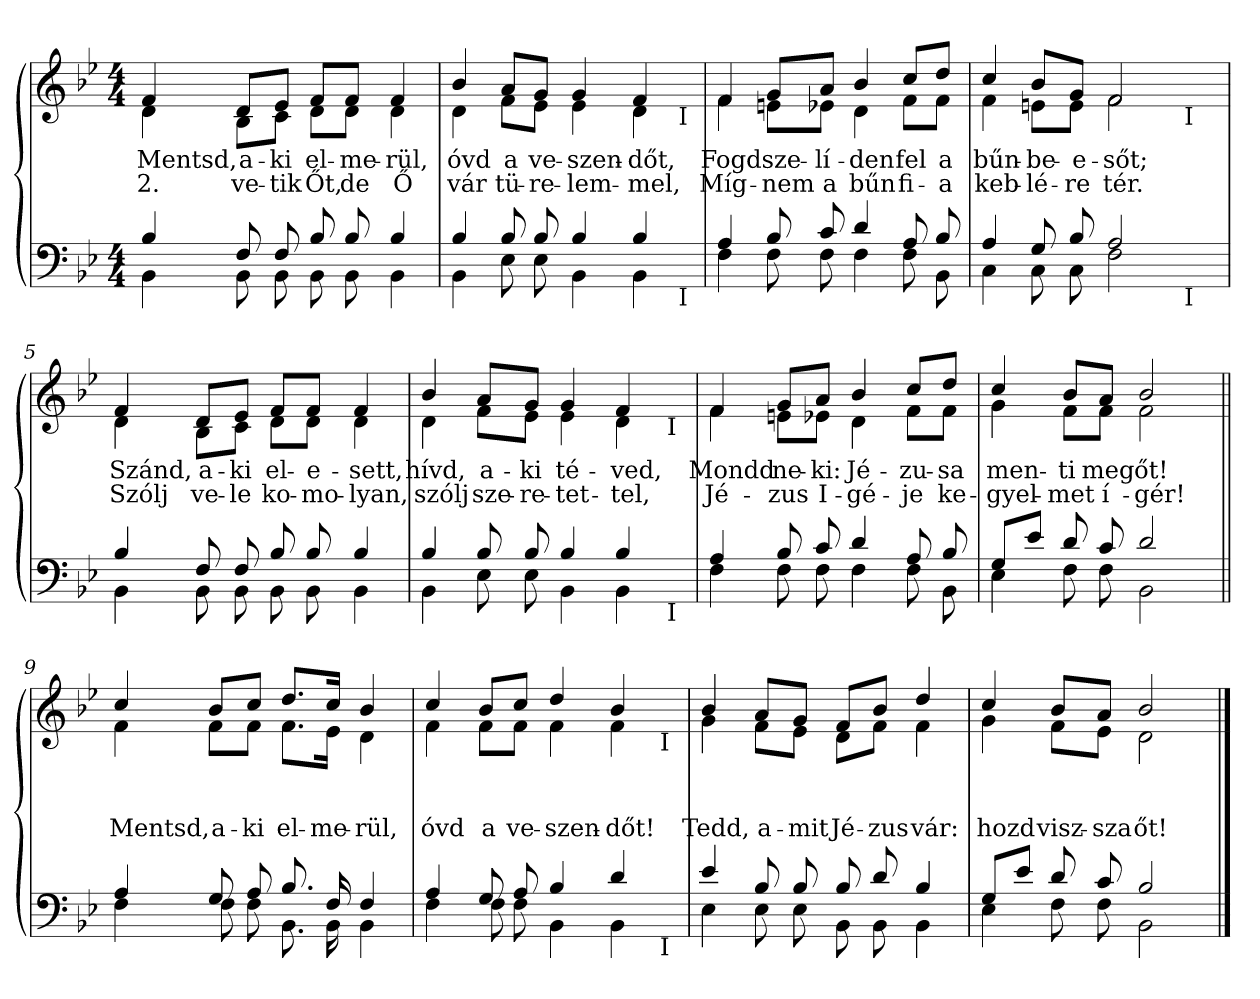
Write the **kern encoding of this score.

**kern	**kern	**text	**text	**text
*part2	*part1	*part1	*part1	*part1
*staff2	*staff1	*staff1	*staff1	*staff1
*clefF4	*clefG2	*	*	*
*k[b-e-]	*k[b-e-]	*	*	*
*B-:	*B-:	*	*	*
*M4/4	*M4/4	*	*	*
=1	=1	=1	=1	=1
*^	*	*	*	*
!	!	!LO:TX:a:B:t=Moderato	!	!	!
!	!	!	!LO:LY:b	!LO:LY:b	!
*	*	*^	*	*	*
4B-/	4BB-\	4f/	4d\	Mentsd,	2.	.
!	!	!	!	!LO:LY:b	!LO:LY:b	!
8F/	8BB-\	8d/L	8B-\L	a-	-ve-	.
!	!	!	!	!LO:LY:b	!LO:LY:b	!
8F/	8BB-\	8e-/J	8c\J	-ki	-tik	.
!	!	!	!	!LO:LY:b	!LO:LY:b	!
8B-/	8BB-\	8f/L	8d\L	el-	Őt,	.
!	!	!	!	!LO:LY:b	!LO:LY:b	!
8B-/	8BB-\	8f/J	8d\J	-me-	de	.
!	!	!	!	!LO:LY:b	!LO:LY:b	!
4B-/	4BB-\	4f/	4d\	-rül,	Ő	.
*	*	*v	*v	*	*	*
=2	=2	=2	=2	=2	=2
*	*	*^	*	*	*
!	!	!	!	!LO:LY:b	!LO:LY:b	!
*	*^	*	*^	*	*	*
4B-/	4BB-\	2ryy	4b-/	4d\	2ryy	óvd	vár	.
!	!	!	!	!	!	!LO:LY:b	!LO:LY:b	!
8B-/	8E-\	.	8a/L	8f\L	.	a	tü-	.
!	!	!	!	!	!	!LO:LY:b	!LO:LY:b	!
8B-/	8E-\	.	8g/J	8e-\J	.	ve-	-re-	.
!	!	!	!	!	!	!LO:LY:b	!LO:LY:b	!
4B-/	4BB-\	4ryy	4g/	4e-\	4ryy	-szen-	-lem-	.
!	!	!	!	!	!	!LO:LY:b	!LO:LY:b	!
4B-/	4BB-\	8ryy	4f/	4d\	8ryy	-dőt,	-mel,	.
.	.	32ryy	.	.	32ryy	.	.	.
!	!	!	!	!	!LO:TX:b:t=I	!	!	!
!	!	!LO:TX:b:t=I	!	!	!	!	!	!
.	.	16.ryy	.	.	16.ryy	.	.	.
*	*v	*v	*	*	*	*	*	*
*	*	*v	*v	*v	*	*	*
=3	=3	=3	=3	=3	=3
*	*^	*^	*	*	*
*	*	*	*	*^	*	*	*
!	!	!	!	!	!	!LO:LY:b	!LO:LY:b	!
*	*v	*v	*	*	*	*	*	*
*	*	*	*v	*v	*	*	*
4A/	4F\	4f/	4f\	Fogd	Míg-	.
!	!	!	!	!LO:LY:b	!LO:LY:b	!
8B-/	8F\	8g/L	8en\L	sze-	-nem	.
!	!	!	!	!LO:LY:b	!LO:LY:b	!
8c/	8F\	8a/J	8e-X\J	-lí-	a	.
!	!	!	!	!LO:LY:b	!LO:LY:b	!
4d/	4F\	4b-/	4d\	-den	bűn	.
!	!	!	!	!LO:LY:b	!LO:LY:b	!
8A/	8F\	8cc/L	8f\L	fel	fi-	.
!	!	!	!	!LO:LY:b	!LO:LY:b	!
8B-/	8BB-\	8dd/J	8f\J	a	-a	.
*	*	*v	*v	*	*	*
=4	=4	=4	=4	=4	=4
*	*	*^	*	*	*
!	!	!	!	!LO:LY:b	!LO:LY:b	!
*	*^	*	*^	*	*	*
4A/	4C\	2ryy	4cc/	4f\	2ryy	bűn-	keb-	.
!	!	!	!	!	!	!LO:LY:b	!LO:LY:b	!
8G/	8C\	.	8b-/L	8en\L	.	-be-	-lé-	.
!	!	!	!	!	!	!LO:LY:b	!LO:LY:b	!
8B-/	8C\	.	8g/J	8e\J	.	-e-	-re	.
!	!	!	!	!	!	!LO:LY:b	!LO:LY:b	!
2A/	2F\	4ryy	2f/	2f\	4ryy	-sőt;	tér.	.
.	.	16.ryy	.	.	16.ryy	.	.	.
!	!	!	!	!	!LO:TX:b:t=I	!	!	!
!	!	!LO:TX:b:t=I	!	!	!	!	!	!
.	.	8ryy	.	.	8ryy	.	.	.
.	.	32ryy	.	.	32ryy	.	.	.
*	*v	*v	*	*	*	*	*	*
*	*	*v	*v	*v	*	*	*
!!LO:LB:g=z
=5	=5	=5	=5	=5	=5
*	*^	*^	*	*	*
*	*	*	*	*^	*	*	*
!	!	!	!	!	!	!LO:LY:b	!LO:LY:b	!
*	*v	*v	*	*	*	*	*	*
*	*	*	*v	*v	*	*	*
4B-/	4BB-\	4f/	4d\	Szánd,	Szólj	.
!	!	!	!	!LO:LY:b	!LO:LY:b	!
8F/	8BB-\	8d/L	8B-\L	a-	ve-	.
!	!	!	!	!LO:LY:b	!LO:LY:b	!
8F/	8BB-\	8e-/J	8c\J	-ki	-le	.
!	!	!	!	!LO:LY:b	!LO:LY:b	!
8B-/	8BB-\	8f/L	8d\L	el-	ko-	.
!	!	!	!	!LO:LY:b	!LO:LY:b	!
8B-/	8BB-\	8f/J	8d\J	-e-	-mo-	.
!	!	!	!	!LO:LY:b	!LO:LY:b	!
4B-/	4BB-\	4f/	4d\	-sett,	-lyan,	.
*	*	*v	*v	*	*	*
=6	=6	=6	=6	=6	=6
*	*	*^	*	*	*
!	!	!	!	!LO:LY:b	!LO:LY:b	!
*	*^	*	*^	*	*	*
4B-/	4BB-\	2ryy	4b-/	4d\	2ryy	hívd,	szólj	.
!	!	!	!	!	!	!LO:LY:b	!LO:LY:b	!
8B-/	8E-\	.	8a/L	8f\L	.	a-	sze-	.
!	!	!	!	!	!	!LO:LY:b	!LO:LY:b	!
8B-/	8E-\	.	8g/J	8e-\J	.	-ki	-re-	.
!	!	!	!	!	!	!LO:LY:b	!LO:LY:b	!
4B-/	4BB-\	4ryy	4g/	4e-\	4ryy	té-	-tet-	.
!	!	!	!	!	!	!LO:LY:b	!LO:LY:b	!
4B-/	4BB-\	8ryy	4f/	4d\	8ryy	-ved,	-tel,	.
.	.	32ryy	.	.	32ryy	.	.	.
!	!	!	!	!	!LO:TX:b:t=I	!	!	!
!	!	!LO:TX:b:t=I	!	!	!	!	!	!
.	.	16.ryy	.	.	16.ryy	.	.	.
*	*v	*v	*	*	*	*	*	*
*	*	*v	*v	*v	*	*	*
=7	=7	=7	=7	=7	=7
*	*^	*^	*	*	*
*	*	*	*	*^	*	*	*
!	!	!	!	!	!	!LO:LY:b	!LO:LY:b	!
*	*v	*v	*	*	*	*	*	*
*	*	*	*v	*v	*	*	*
4A/	4F\	4f/	4f\	Mondd	Jé-	.
!	!	!	!	!LO:LY:b	!LO:LY:b	!
8B-/	8F\	8g/L	8en\L	ne-	-zus	.
!	!	!	!	!LO:LY:b	!LO:LY:b	!
8c/	8F\	8a/J	8e-X\J	-ki:	I-	.
!	!	!	!	!LO:LY:b	!LO:LY:b	!
4d/	4F\	4b-/	4d\	Jé-	-gé-	.
!	!	!	!	!LO:LY:b	!LO:LY:b	!
8A/	8F\	8cc/L	8f\L	-zu-	-je	.
!	!	!	!	!LO:LY:b	!LO:LY:b	!
8B-/	8BB-\	8dd/J	8f\J	-sa	ke-	.
=8	=8	=8	=8	=8	=8	=8
!	!	!	!	!LO:LY:b	!LO:LY:b	!
8G/L	4E-\	4cc/	4g\	men-	-gyel-	.
8e-/J	.	.	.	.	.	.
!	!	!	!	!LO:LY:b	!LO:LY:b	!
8d/	8F\	8b-/L	8f\L	-ti	-met	.
!	!	!	!	!LO:LY:b	!LO:LY:b	!
8c/	8F\	8a/J	8f\J	meg	í-	.
!	!	!	!	!LO:LY:b	!LO:LY:b	!
2d/	2BB-\	2b-/	2f\	őt!	-gér!	.
!!LO:LB:g=z	!!
=9||	=9||	=9||	=9||	=9||	=9||	=9||
!	!	!	!	!	!	!LO:LY:b
4A/	4F\	4cc/	4f\	.	.	Mentsd,
!	!	!	!	!	!	!LO:LY:b
8G/	8F\	8b-/L	8f\L	.	.	a-
!	!	!	!	!	!	!LO:LY:b
8A/	8F\	8cc/J	8f\J	.	.	-ki
!	!	!	!	!	!	!LO:LY:b
8.B-/	8.BB-\	8.dd/L	8.f\L	.	.	el-
!	!	!	!	!	!	!LO:LY:b
16F/	16BB-\	16cc/Jk	16e-\Jk	.	.	-me-
!	!	!	!	!	!	!LO:LY:b
4F/	4BB-\	4b-/	4d\	.	.	-rül,
*	*	*v	*v	*	*	*
=10	=10	=10	=10	=10	=10
*	*	*^	*	*	*
!	!	!	!	!	!	!LO:LY:b
*	*^	*	*^	*	*	*
4A/	4F\	2ryy	4cc/	4f\	2ryy	.	.	óvd
!	!	!	!	!	!	!	!	!LO:LY:b
8G/	8F\	.	8b-/L	8f\L	.	.	.	a
!	!	!	!	!	!	!	!	!LO:LY:b
8A/	8F\	.	8cc/J	8f\J	.	.	.	ve-
!	!	!	!	!	!	!	!	!LO:LY:b
4B-/	4BB-\	4ryy	4dd/	4f\	4ryy	.	.	-szen-
!	!	!	!	!	!	!	!	!LO:LY:b
4d/	4BB-\	8ryy	4b-/	4f\	8ryy	.	.	-dőt!
.	.	32ryy	.	.	32ryy	.	.	.
!	!	!	!	!	!LO:TX:b:t=I	!	!	!
!	!	!LO:TX:b:t=I	!	!	!	!	!	!
.	.	16.ryy	.	.	16.ryy	.	.	.
*	*v	*v	*	*	*	*	*	*
*	*	*v	*v	*v	*	*	*
=11	=11	=11	=11	=11	=11
*	*^	*^	*	*	*
*	*	*	*	*^	*	*	*
!	!	!	!	!	!	!	!	!LO:LY:b
*	*v	*v	*	*	*	*	*	*
*	*	*	*v	*v	*	*	*
4e-/	4E-\	4b-/	4g\	.	.	Tedd,
!	!	!	!	!	!	!LO:LY:b
8B-/	8E-\	8a/L	8f\L	.	.	a-
!	!	!	!	!	!	!LO:LY:b
8B-/	8E-\	8g/J	8e-\J	.	.	-mit
!	!	!	!	!	!	!LO:LY:b
8B-/	8BB-\	8f/L	8d\L	.	.	Jé-
!	!	!	!	!	!	!LO:LY:b
8d/	8BB-\	8b-/J	8f\J	.	.	-zus
!	!	!	!	!	!	!LO:LY:b
4B-/	4BB-\	4dd/	4f\	.	.	vár:
=12	=12	=12	=12	=12	=12	=12
!	!	!	!	!	!	!LO:LY:b
8G/L	4E-\	4cc/	4g\	.	.	hozd
8e-/J	.	.	.	.	.	.
!	!	!	!	!	!	!LO:LY:b
8d/	8F\	8b-/L	8f\L	.	.	visz-
!	!	!	!	!	!	!LO:LY:b
8c/	8F\	8a/J	8e-\J	.	.	-sza
!	!	!	!	!	!	!LO:LY:b
2B-/	2BB-\	2b-/	2d\	.	.	őt!
*v	*v	*	*	*	*	*
*	*v	*v	*	*	*
==	==	==	==	==
*-	*-	*-	*-	*-
